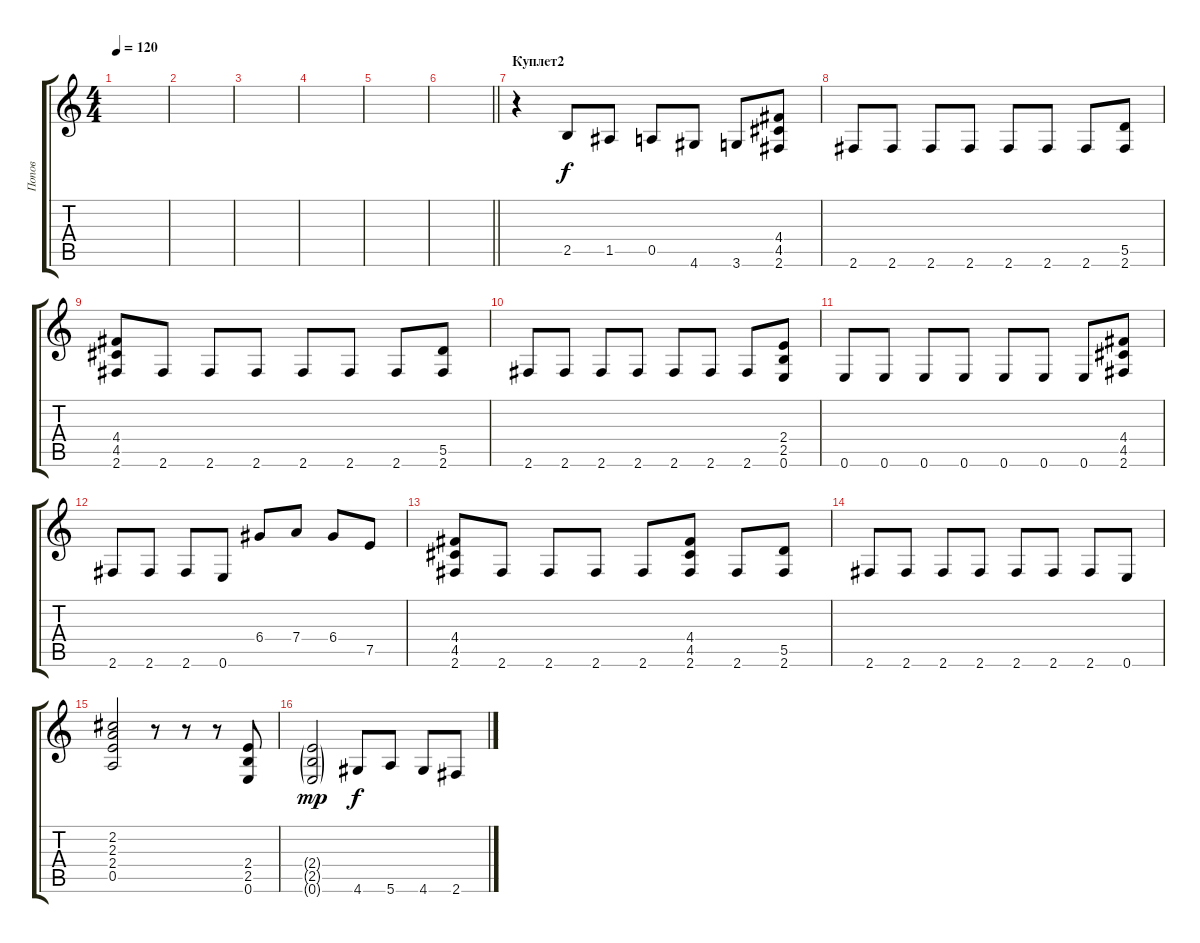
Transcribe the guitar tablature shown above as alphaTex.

\track ("Попов" "Попов") {instrument distortionguitar}
\staff {score tabs}
\tuning (E4 B3 G3 D3 A2 E2) {hide}
\ts (4 4)
\tempo 120
\clef g2
\ks c
|
|
|
|
|
\barLineRight lightlight
|
\section ("" "Куплет2")
r.4 2.5.8{dy f} 1.5.8 0.5.8 4.6.8 3.6.8 (4.4 4.5 2.6).8 |
2.6.8 2.6.8 2.6.8 2.6.8 2.6.8 2.6.8 2.6.8 (5.5 2.6).8 |
(4.4 4.5 2.6).8 2.6.8 2.6.8 2.6.8 2.6.8 2.6.8 2.6.8 (5.5 2.6).8 |
2.6.8 2.6.8 2.6.8 2.6.8 2.6.8 2.6.8 2.6.8 (2.4 2.5 0.6).8 |
0.6.8 0.6.8 0.6.8 0.6.8 0.6.8 0.6.8 0.6.8 (4.4 4.5 2.6).8 |
2.6.8 2.6.8 2.6.8 0.6.8 6.4.8 7.4.8 6.4.8 7.5.8 |
(4.4 4.5 2.6).8 2.6.8 2.6.8 2.6.8 2.6.8 (4.4 4.5 2.6).8 2.6.8 (5.5 2.6).8 |
2.6.8 2.6.8 2.6.8 2.6.8 2.6.8 2.6.8 2.6.8 0.6.8 |
(2.2 2.3 2.4 0.5).2 r.8 r.8 r.8 (2.4 2.5 0.6).8 |
(2.4{g} 2.5{g} 0.6{g}).2{dy mp} 4.6.8{dy f} 5.6.8 4.6.8 2.6.8
